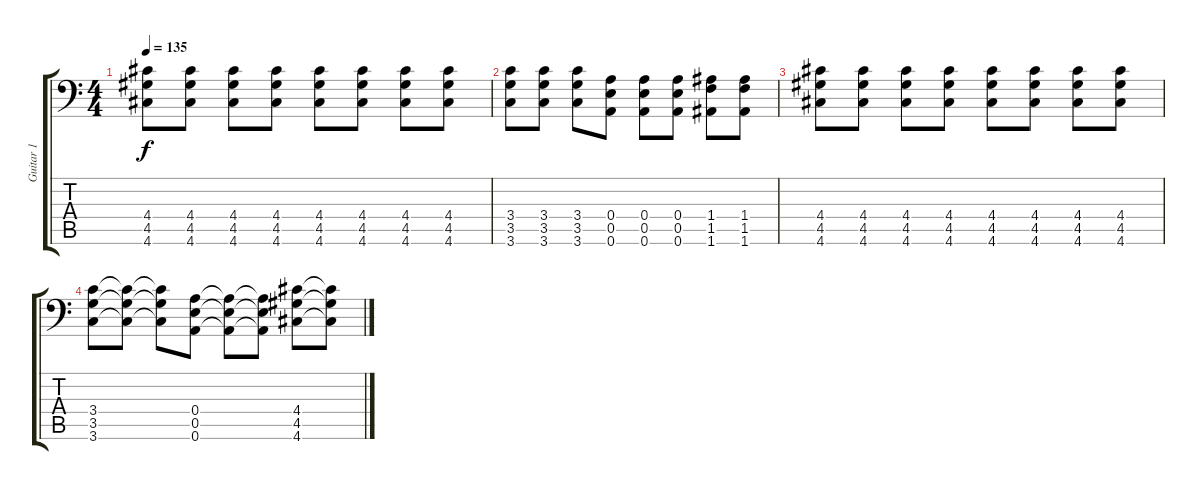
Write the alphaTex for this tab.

\track ("Guitar 1" "Guitar 1") {instrument distortionguitar}
\staff {score tabs}
\tuning (B3 Gb3 D3 A2 E2 A1) {hide}
\ts (4 4)
\tempo 135
\clef f4
\ks c
(4.4 4.5 4.6).8{dy f} (4.4 4.5 4.6).8 (4.4 4.5 4.6).8 (4.4 4.5 4.6).8 (4.4 4.5 4.6).8 (4.4 4.5 4.6).8 (4.4 4.5 4.6).8 (4.4 4.5 4.6).8 |
(3.4 3.5 3.6).8 (3.4 3.5 3.6).8 (3.4 3.5 3.6).8 (0.4 0.5 0.6).8 (0.4 0.5 0.6).8 (0.4 0.5 0.6).8 (1.4 1.5 1.6).8 (1.4 1.5 1.6).8 |
(4.4 4.5 4.6).8 (4.4 4.5 4.6).8 (4.4 4.5 4.6).8 (4.4 4.5 4.6).8 (4.4 4.5 4.6).8 (4.4 4.5 4.6).8 (4.4 4.5 4.6).8 (4.4 4.5 4.6).8 |
(3.4 3.5 3.6).8 (3.4{t} 3.5{t} 3.6{t}).8 (3.4{t} 3.5{t} 3.6{t}).8 (0.4 0.5 0.6).8 (0.4{t} 0.5{t} 0.6{t}).8 (0.4{t} 0.5{t} 0.6{t}).8 (4.4 4.5 4.6).8 (4.4{t} 4.5{t} 4.6{t}).8
